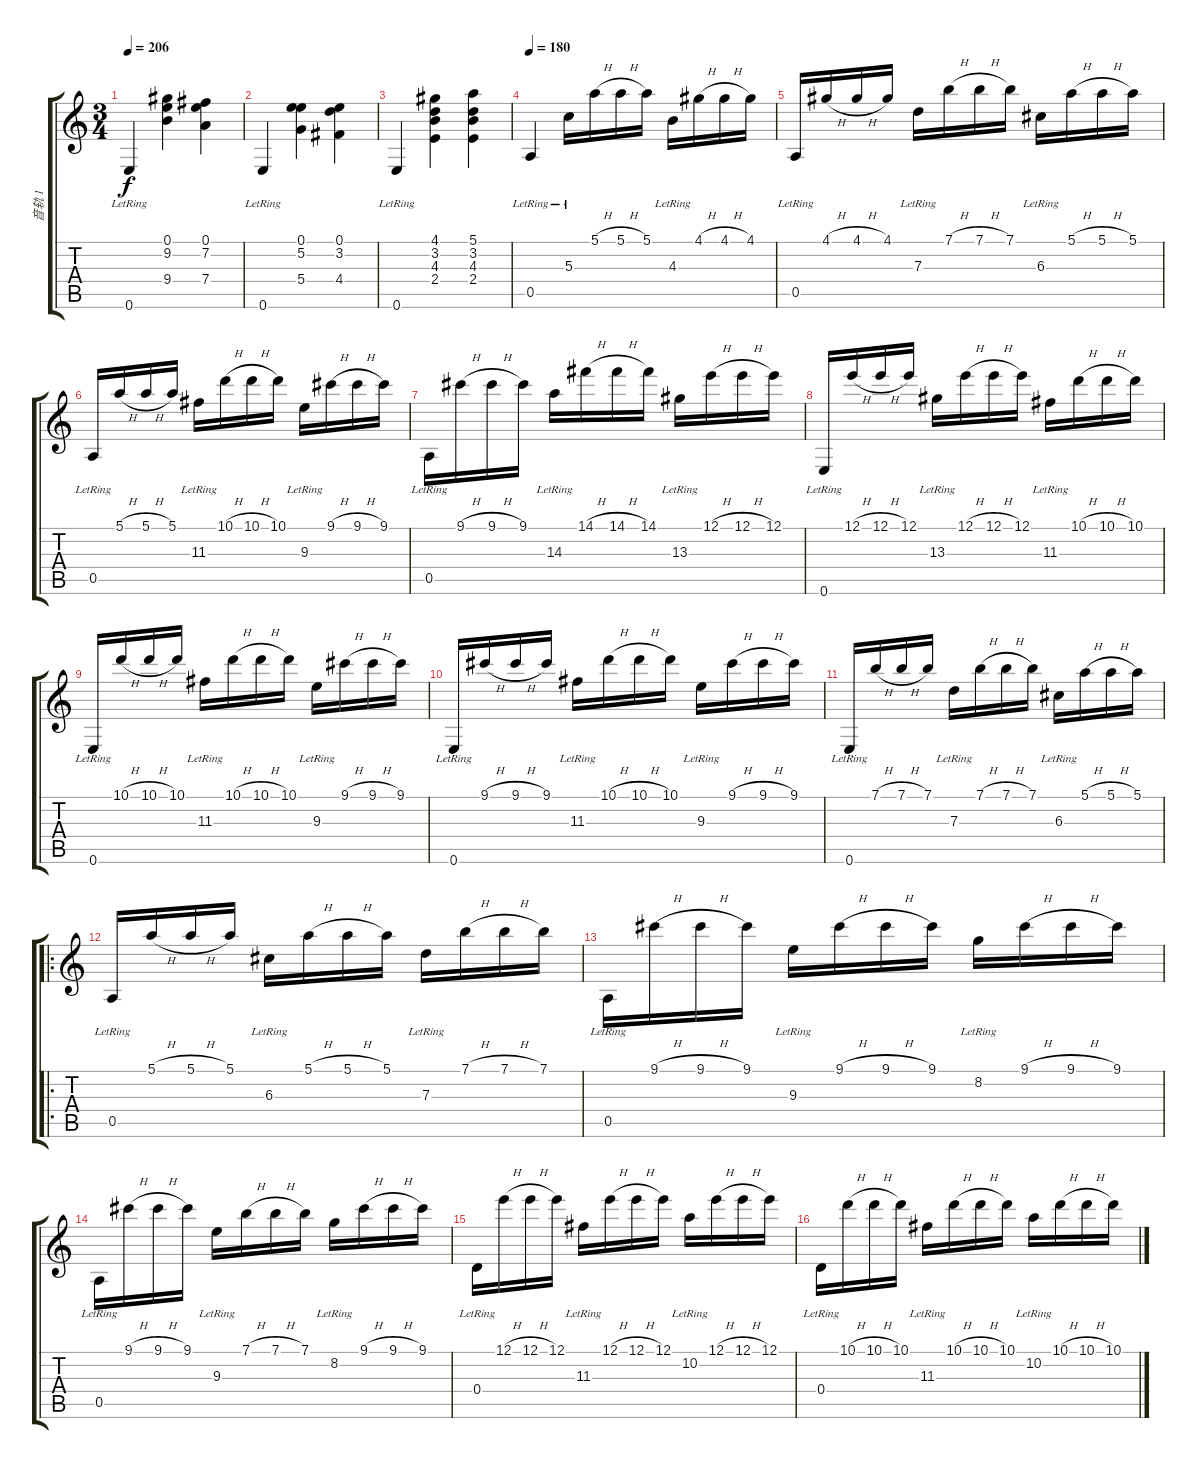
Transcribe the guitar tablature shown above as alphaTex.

\track ("音轨 1" "音轨 1") {instrument acousticguitarnylon}
\staff {score tabs}
\tuning (E4 B3 G3 D3 A2 E2) {hide}
\ts (3 4)
\tempo 206
\clef g2
\ks c
0.6{lr}.4{dy f} (0.1 9.2 9.4).4 (0.1 7.2 7.4).4 |
0.6{lr}.4 (0.1 5.2 5.4).4 (0.1 3.2 4.4).4 |
0.6{lr}.4 (4.1 3.2 4.3 2.4).4 (5.1 3.2 4.3 2.4).4 |
\tempo 180
0.5{lr}.4 5.3{lr}.16 5.1{h}.16 5.1{h}.16 5.1.16 4.3{lr}.16 4.1{h}.16 4.1{h}.16 4.1.16 |
0.5{lr}.16 4.1{h}.16 4.1{h}.16 4.1.16 7.3{lr}.16 7.1{h}.16 7.1{h}.16 7.1.16 6.3{lr}.16 5.1{h}.16 5.1{h}.16 5.1.16 |
0.5{lr}.16 5.1{h}.16 5.1{h}.16 5.1.16 11.3{lr}.16 10.1{h}.16 10.1{h}.16 10.1.16 9.3{lr}.16 9.1{h}.16 9.1{h}.16 9.1.16 |
0.5{lr}.16 9.1{h}.16 9.1{h}.16 9.1.16 14.3{lr}.16 14.1{h}.16 14.1{h}.16 14.1.16 13.3{lr}.16 12.1{h}.16 12.1{h}.16 12.1.16 |
0.6{lr}.16 12.1{h}.16 12.1{h}.16 12.1.16 13.3{lr}.16 12.1{h}.16 12.1{h}.16 12.1.16 11.3{lr}.16 10.1{h}.16 10.1{h}.16 10.1.16 |
0.6{lr}.16 10.1{h}.16 10.1{h}.16 10.1.16 11.3{lr}.16 10.1{h}.16 10.1{h}.16 10.1.16 9.3{lr}.16 9.1{h}.16 9.1{h}.16 9.1.16 |
0.6{lr}.16 9.1{h}.16 9.1{h}.16 9.1.16 11.3{lr}.16 10.1{h}.16 10.1{h}.16 10.1.16 9.3{lr}.16 9.1{h}.16 9.1{h}.16 9.1.16 |
0.6{lr}.16 7.1{h}.16 7.1{h}.16 7.1.16 7.3{lr}.16 7.1{h}.16 7.1{h}.16 7.1.16 6.3{lr}.16 5.1{h}.16 5.1{h}.16 5.1.16 |
\ro
0.5{lr}.16 5.1{h}.16 5.1{h}.16 5.1.16 6.3{lr}.16 5.1{h}.16 5.1{h}.16 5.1.16 7.3{lr}.16 7.1{h}.16 7.1{h}.16 7.1.16 |
0.5{lr}.16 9.1{h}.16 9.1{h}.16 9.1.16 9.3{lr}.16 9.1{h}.16 9.1{h}.16 9.1.16 8.2{lr}.16 9.1{h}.16 9.1{h}.16 9.1.16 |
0.5{lr}.16 9.1{h}.16 9.1{h}.16 9.1.16 9.3{lr}.16 7.1{h}.16 7.1{h}.16 7.1.16 8.2{lr}.16 9.1{h}.16 9.1{h}.16 9.1.16 |
0.4{lr}.16 12.1{h}.16 12.1{h}.16 12.1.16 11.3{lr}.16 12.1{h}.16 12.1{h}.16 12.1.16 10.2{lr}.16 12.1{h}.16 12.1{h}.16 12.1.16 |
0.4{lr}.16 10.1{h}.16 10.1{h}.16 10.1.16 11.3{lr}.16 10.1{h}.16 10.1{h}.16 10.1.16 10.2{lr}.16 10.1{h}.16 10.1{h}.16 10.1.16
